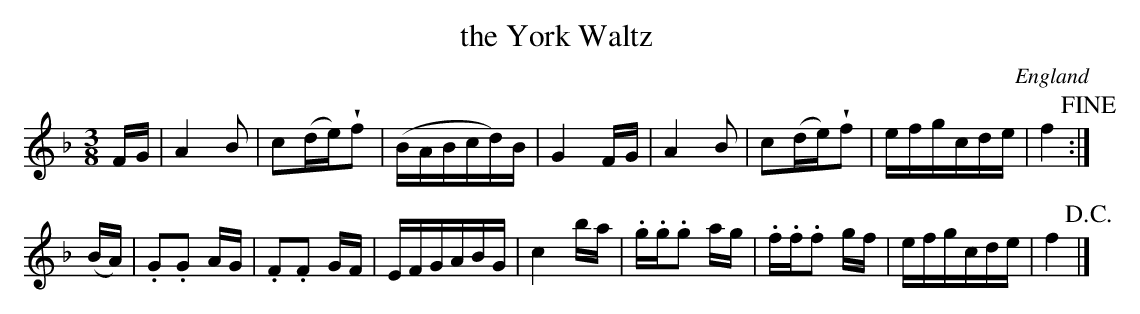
X:1
T:the York Waltz
L:1/16
M:3/8
O:England
U:W=!wedge!
K:F
FG |\
A4 B2 | c2(de)Wf2 | (BABcd)B | G4 FG | \
A4 B2 | c2(de)Wf2 | efgcde | f4 !fine! :|
(BA) |\
.G2.G2 AG | .F2.F2 GF | EFGABG | c4 ba | \
.g.g.g2 ag | .f.f.f2 gf | efgcde | f4 !D.C.! |]
